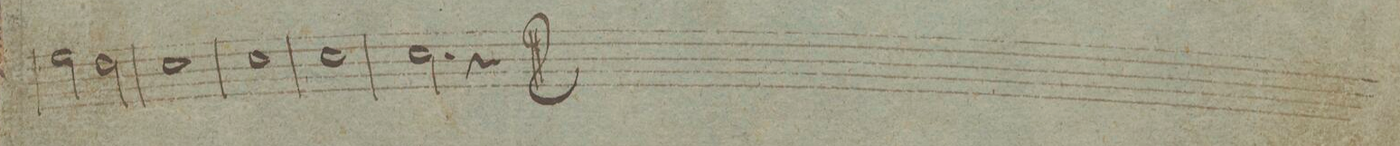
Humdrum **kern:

**kern	**dynam
*I"Corno 1mo	*
*clefG2	*
*k[f#c#g#d#]	*
*met(c|)	*
*M2/2	*
2g#\	.
2f#\	.
=105	=105
1e/	.
=106	=106
1e/	.
=107	=107
1e/	.
=108	=108
2.e\	.
4r	.
==	==
*-	*-
